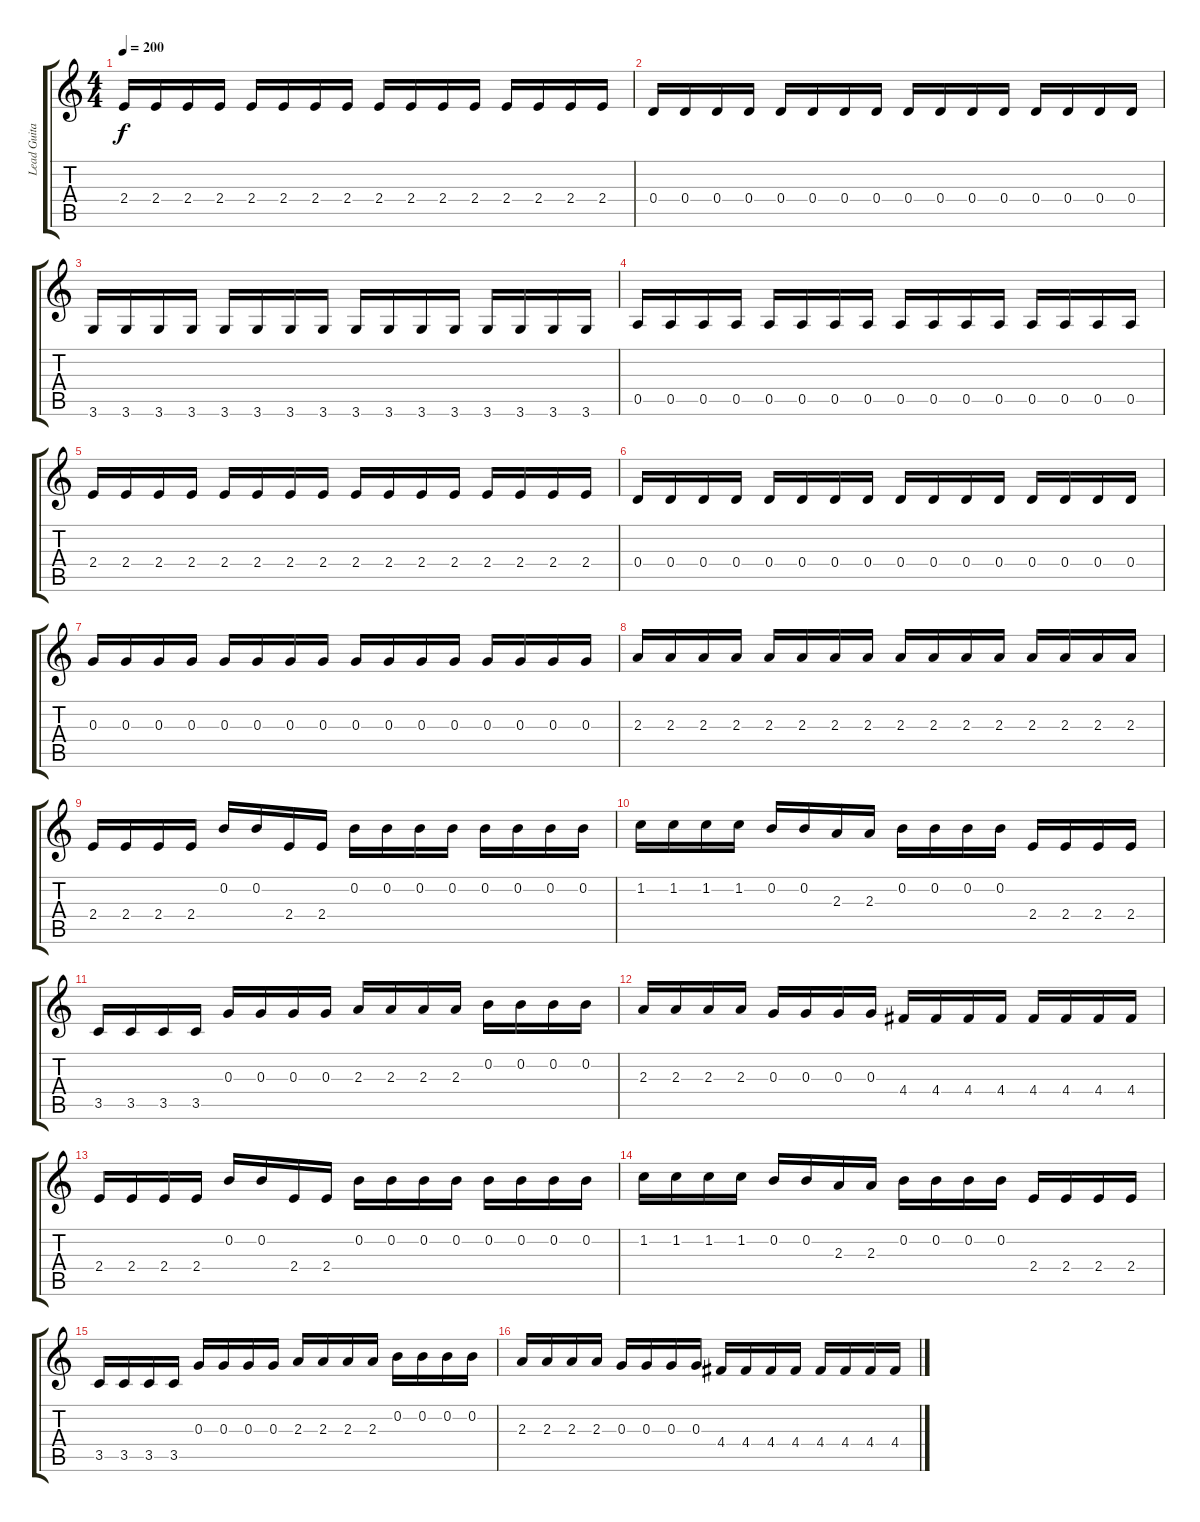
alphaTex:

\track ("Lead Guitar" "Lead Guita") {instrument distortionguitar}
\staff {score tabs}
\tuning (E4 B3 G3 D3 A2 E2) {hide}
\ts (4 4)
\tempo 200
\clef g2
\ks c
2.4.16{dy f} 2.4.16 2.4.16 2.4.16 2.4.16 2.4.16 2.4.16 2.4.16 2.4.16 2.4.16 2.4.16 2.4.16 2.4.16 2.4.16 2.4.16 2.4.16 |
0.4.16 0.4.16 0.4.16 0.4.16 0.4.16 0.4.16 0.4.16 0.4.16 0.4.16 0.4.16 0.4.16 0.4.16 0.4.16 0.4.16 0.4.16 0.4.16 |
3.6.16 3.6.16 3.6.16 3.6.16 3.6.16 3.6.16 3.6.16 3.6.16 3.6.16 3.6.16 3.6.16 3.6.16 3.6.16 3.6.16 3.6.16 3.6.16 |
0.5.16 0.5.16 0.5.16 0.5.16 0.5.16 0.5.16 0.5.16 0.5.16 0.5.16 0.5.16 0.5.16 0.5.16 0.5.16 0.5.16 0.5.16 0.5.16 |
2.4.16 2.4.16 2.4.16 2.4.16 2.4.16 2.4.16 2.4.16 2.4.16 2.4.16 2.4.16 2.4.16 2.4.16 2.4.16 2.4.16 2.4.16 2.4.16 |
0.4.16 0.4.16 0.4.16 0.4.16 0.4.16 0.4.16 0.4.16 0.4.16 0.4.16 0.4.16 0.4.16 0.4.16 0.4.16 0.4.16 0.4.16 0.4.16 |
0.3.16 0.3.16 0.3.16 0.3.16 0.3.16 0.3.16 0.3.16 0.3.16 0.3.16 0.3.16 0.3.16 0.3.16 0.3.16 0.3.16 0.3.16 0.3.16 |
2.3.16 2.3.16 2.3.16 2.3.16 2.3.16 2.3.16 2.3.16 2.3.16 2.3.16 2.3.16 2.3.16 2.3.16 2.3.16 2.3.16 2.3.16 2.3.16 |
2.4.16 2.4.16 2.4.16 2.4.16 0.2.16 0.2.16 2.4.16 2.4.16 0.2.16 0.2.16 0.2.16 0.2.16 0.2.16 0.2.16 0.2.16 0.2.16 |
1.2.16 1.2.16 1.2.16 1.2.16 0.2.16 0.2.16 2.3.16 2.3.16 0.2.16 0.2.16 0.2.16 0.2.16 2.4.16 2.4.16 2.4.16 2.4.16 |
3.5.16 3.5.16 3.5.16 3.5.16 0.3.16 0.3.16 0.3.16 0.3.16 2.3.16 2.3.16 2.3.16 2.3.16 0.2.16 0.2.16 0.2.16 0.2.16 |
2.3.16 2.3.16 2.3.16 2.3.16 0.3.16 0.3.16 0.3.16 0.3.16 4.4.16 4.4.16 4.4.16 4.4.16 4.4.16 4.4.16 4.4.16 4.4.16 |
2.4.16 2.4.16 2.4.16 2.4.16 0.2.16 0.2.16 2.4.16 2.4.16 0.2.16 0.2.16 0.2.16 0.2.16 0.2.16 0.2.16 0.2.16 0.2.16 |
1.2.16 1.2.16 1.2.16 1.2.16 0.2.16 0.2.16 2.3.16 2.3.16 0.2.16 0.2.16 0.2.16 0.2.16 2.4.16 2.4.16 2.4.16 2.4.16 |
3.5.16 3.5.16 3.5.16 3.5.16 0.3.16 0.3.16 0.3.16 0.3.16 2.3.16 2.3.16 2.3.16 2.3.16 0.2.16 0.2.16 0.2.16 0.2.16 |
2.3.16 2.3.16 2.3.16 2.3.16 0.3.16 0.3.16 0.3.16 0.3.16 4.4.16 4.4.16 4.4.16 4.4.16 4.4.16 4.4.16 4.4.16 4.4.16
